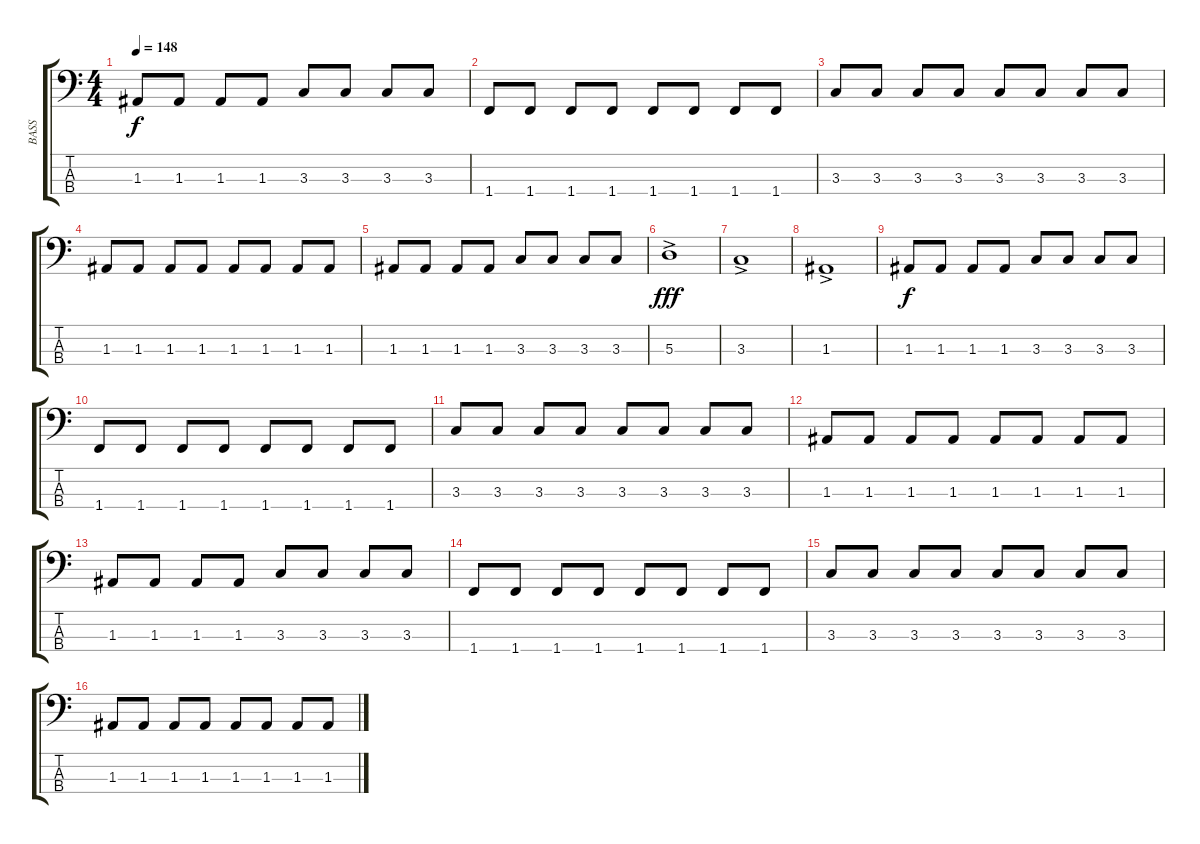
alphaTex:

\track ("BASS" "BASS") {instrument electricbassfinger}
\staff {score tabs}
\tuning (G2 D2 A1 E1) {hide}
\ts (4 4)
\tempo 148
\clef f4
\ks c
1.3.8{dy f} 1.3.8 1.3.8 1.3.8 3.3.8 3.3.8 3.3.8 3.3.8 |
1.4.8 1.4.8 1.4.8 1.4.8 1.4.8 1.4.8 1.4.8 1.4.8 |
3.3.8 3.3.8 3.3.8 3.3.8 3.3.8 3.3.8 3.3.8 3.3.8 |
1.3.8 1.3.8 1.3.8 1.3.8 1.3.8 1.3.8 1.3.8 1.3.8 |
1.3.8 1.3.8 1.3.8 1.3.8 3.3.8 3.3.8 3.3.8 3.3.8 |
5.3{ac}.1{dy fff} |
3.3{ac}.1 |
1.3{ac}.1 |
1.3.8{dy f} 1.3.8 1.3.8 1.3.8 3.3.8 3.3.8 3.3.8 3.3.8 |
1.4.8 1.4.8 1.4.8 1.4.8 1.4.8 1.4.8 1.4.8 1.4.8 |
3.3.8 3.3.8 3.3.8 3.3.8 3.3.8 3.3.8 3.3.8 3.3.8 |
1.3.8 1.3.8 1.3.8 1.3.8 1.3.8 1.3.8 1.3.8 1.3.8 |
1.3.8 1.3.8 1.3.8 1.3.8 3.3.8 3.3.8 3.3.8 3.3.8 |
1.4.8 1.4.8 1.4.8 1.4.8 1.4.8 1.4.8 1.4.8 1.4.8 |
3.3.8 3.3.8 3.3.8 3.3.8 3.3.8 3.3.8 3.3.8 3.3.8 |
1.3.8 1.3.8 1.3.8 1.3.8 1.3.8 1.3.8 1.3.8 1.3.8
